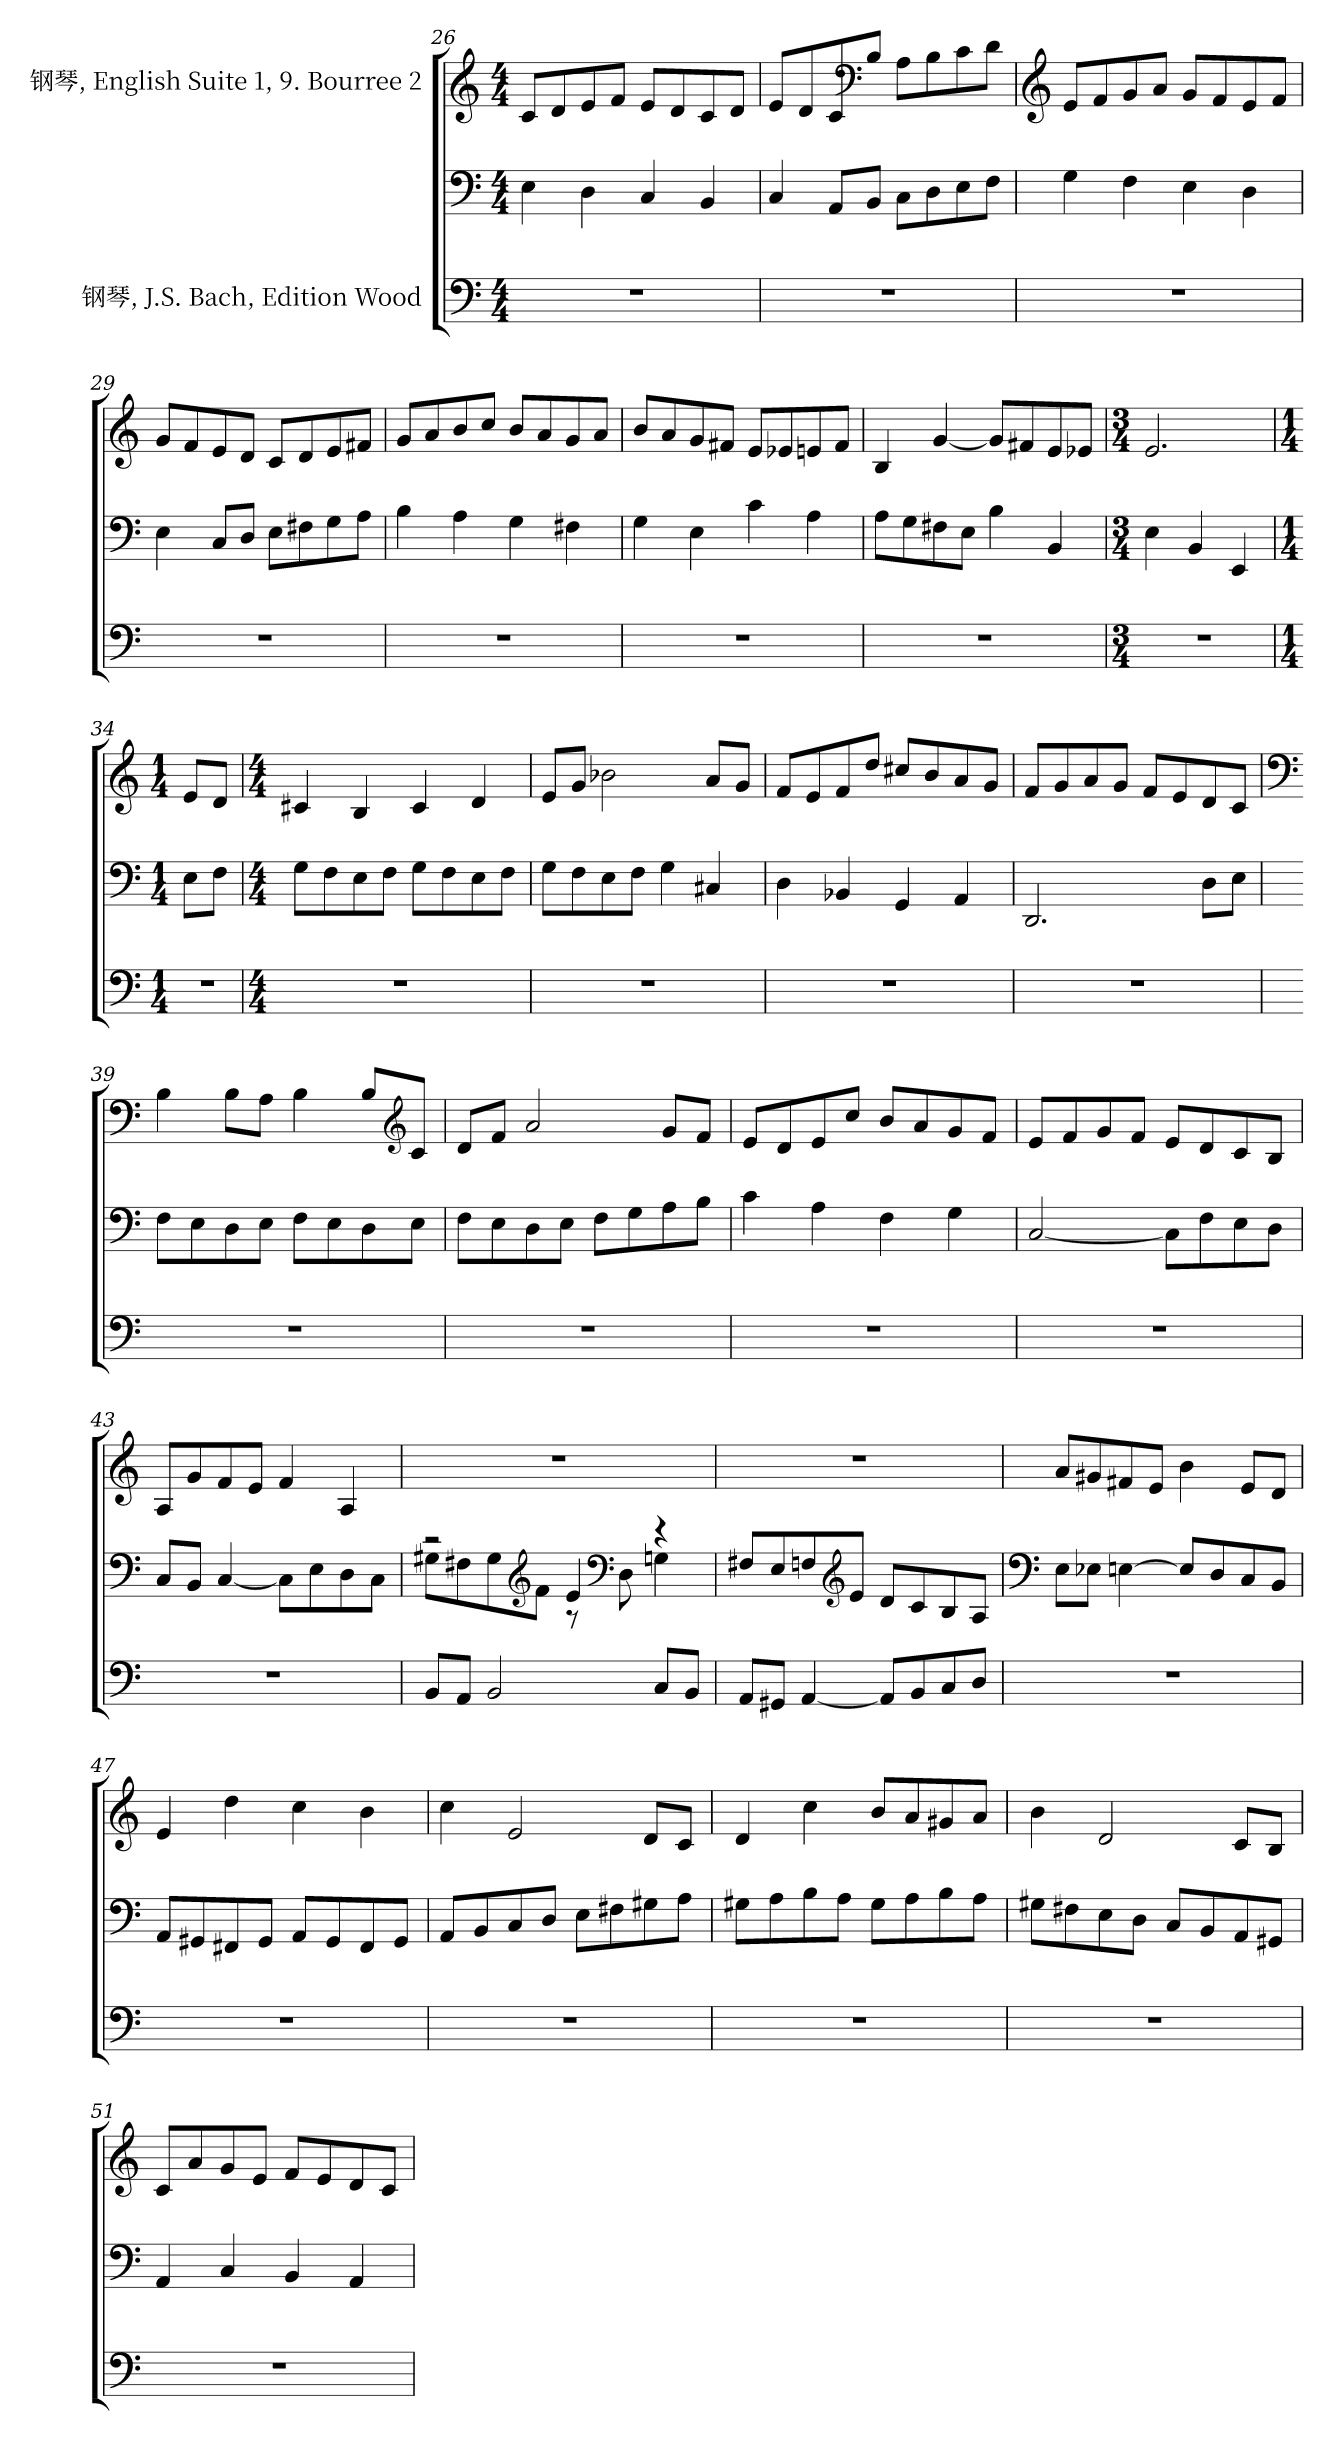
**kern	**kern	**kern
*part2	*part2	*part1
*staff3	*staff2	*staff1
*I"钢琴, J.S. Bach, Edition Wood	*	*I"钢琴, English Suite 1, 9. Bourree 2
*clefF4	*clefF4	*clefG2
*k[]	*k[]	*k[]
*M4/4	*M4/4	*M4/4
=26	=26	=26
1r	4E\	8c/L
.	.	8d/
.	4D\	8e/
.	.	8f/J
.	4C/	8e/L
.	.	8d/
.	4BB/	8c/
.	.	8d/J
=27	=27	=27
1r	4C/	8e/L
.	.	8d/
.	8AA/L	8c/
*	*	*clefF4
.	8BB/J	8B/J
.	8C\L	8A\L
.	8D\	8B\
.	8E\	8c\
.	8F\J	8d\J
=28	=28	=28
*	*	*clefG2
1r	4G\	8e/L
.	.	8f/
.	4F\	8g/
.	.	8a/J
.	4E\	8g/L
.	.	8f/
.	4D\	8e/
.	.	8f/J
!!LO:LB:g=z
=29	=29	=29
1r	4E\	8g/L
.	.	8f/
.	8C/L	8e/
.	8D/J	8d/J
.	8E\L	8c/L
.	8F#X\	8d/
.	8G\	8e/
.	8A\J	8f#X/J
=30	=30	=30
1r	4B\	8g/L
.	.	8a/
.	4A\	8b/
.	.	8cc/J
.	4G\	8b/L
.	.	8a/
.	4F#X\	8g/
.	.	8a/J
=31	=31	=31
1r	4G\	8b/L
.	.	8a/
.	4E\	8g/
.	.	8f#X/J
.	4c\	8e/L
.	.	8e-X/
.	4A\	8en/
.	.	8f#/J
=32	=32	=32
1r	8A\L	4B/
.	8G\	.
.	8F#X\	[4g/
.	8E\J	.
.	4B\	8g/L]
.	.	8f#X/
.	4BB/	8e/
.	.	8e-X/J
!!LO:PB:g=z
=33	=33	=33
*M3/4	*M3/4	*M3/4
2.r	4E\	2.e/
.	4BB/	.
.	4EE/	.
=34	=34	=34
*M1/4	*M1/4	*M1/4
4r	8E\L	8e/L
.	8F\J	8d/J
=35	=35	=35
*M4/4	*M4/4	*M4/4
1r	8G\L	4c#X/
.	8F\	.
.	8E\	4B/
.	8F\J	.
.	8G\L	4c#/
.	8F\	.
.	8E\	4d/
.	8F\J	.
=36	=36	=36
1r	8G\L	8e/L
.	8F\	8g/J
.	8E\	2b-X\
.	8F\J	.
.	4G\	.
.	4C#X/	8a/L
.	.	8g/J
=37	=37	=37
1r	4D\	8f/L
.	.	8e/
.	4BB-X/	8f/
.	.	8dd/J
.	4GG/	8cc#X/L
.	.	8b/
.	4AA/	8a/
.	.	8g/J
!!LO:LB:g=z
=38	=38	=38
1r	2.DD/	8f/L
.	.	8g/
.	.	8a/
.	.	8g/J
.	.	8f/L
.	.	8e/
.	8D\L	8d/
.	8E\J	8c/J
=39	=39	=39
*	*	*clefF4
1r	8F\L	4B\
.	8E\	.
.	8D\	8B\L
.	8E\J	8A\J
.	8F\L	4B\
.	8E\	.
.	8D\	8B/L
*	*	*clefG2
.	8E\J	8c/J
=40	=40	=40
1r	8F\L	8d/L
.	8E\	8f/J
.	8D\	2a/
.	8E\J	.
.	8F\L	.
.	8G\	.
.	8A\	8g/L
.	8B\J	8f/J
=41	=41	=41
1r	4c\	8e/L
.	.	8d/
.	4A\	8e/
.	.	8cc/J
.	4F\	8b/L
.	.	8a/
.	4G\	8g/
.	.	8f/J
!!LO:LB:g=z
=42	=42	=42
1r	[2C/	8e/L
.	.	8f/
.	.	8g/
.	.	8f/J
.	8C\L]	8e/L
.	8F\	8d/
.	8E\	8c/
.	8D\J	8B/J
=43	=43	=43
1r	8C/L	8A/L
.	8BB/J	8g/
.	[4C/	8f/
.	.	8e/J
.	8C\L]	4f/
.	8E\	.
.	8D\	4A/
.	8C\J	.
=44	=44	=44
*	*^	*
8BB/L	2r	8G#X\L	1r
8AA/J	.	8F#X\	.
2BB/	.	8G#\	.
*	*clefG2	*	*
.	.	8f\J	.
.	4e/	8r	.
*	*clefF4	*	*
.	.	8D\	.
8C/L	4r	4Gn\	.
8BB/J	.	.	.
*	*v	*v	*
=45	=45	=45
8AA/L	8F#X/L	1r
8GG#X/J	8E/	.
[4AA/	8Fn/	.
*	*clefG2	*
.	8e/J	.
8AA/L]	8d/L	.
8BB/	8c/	.
8C/	8B/	.
8D/J	8A/J	.
!!LO:LB:g=z
=46	=46	=46
*	*clefF4	*
1r	8E\L	8a/L
.	8E-X\J	8g#X/
.	[4En\	8f#X/
.	.	8e/J
.	8E/L]	4b\
.	8D/	.
.	8C/	8e/L
.	8BB/J	8d/J
=47	=47	=47
1r	8AA/L	4e/
.	8GG#X/	.
.	8FF#X/	4dd\
.	8GG#/J	.
.	8AA/L	4cc\
.	8GG#/	.
.	8FF#/	4b\
.	8GG#/J	.
=48	=48	=48
1r	8AA/L	4cc\
.	8BB/	.
.	8C/	2e/
.	8D/J	.
.	8E\L	.
.	8F#X\	.
.	8G#X\	8d/L
.	8A\J	8c/J
=49	=49	=49
1r	8G#X\L	4d/
.	8A\	.
.	8B\	4cc\
.	8A\J	.
.	8G#\L	8b/L
.	8A\	8a/
.	8B\	8g#X/
.	8A\J	8a/J
!!LO:PB:g=z
=50	=50	=50
1r	8G#X\L	4b\
.	8F#X\	.
.	8E\	2d/
.	8D\J	.
.	8C/L	.
.	8BB/	.
.	8AA/	8c/L
.	8GG#X/J	8B/J
=51	=51	=51
1r	4AA/	8c/L
.	.	8a/
.	4C/	8g/
.	.	8e/J
.	4BB/	8f/L
.	.	8e/
.	4AA/	8d/
.	.	8c/J
=	=	=
*-	*-	*-
